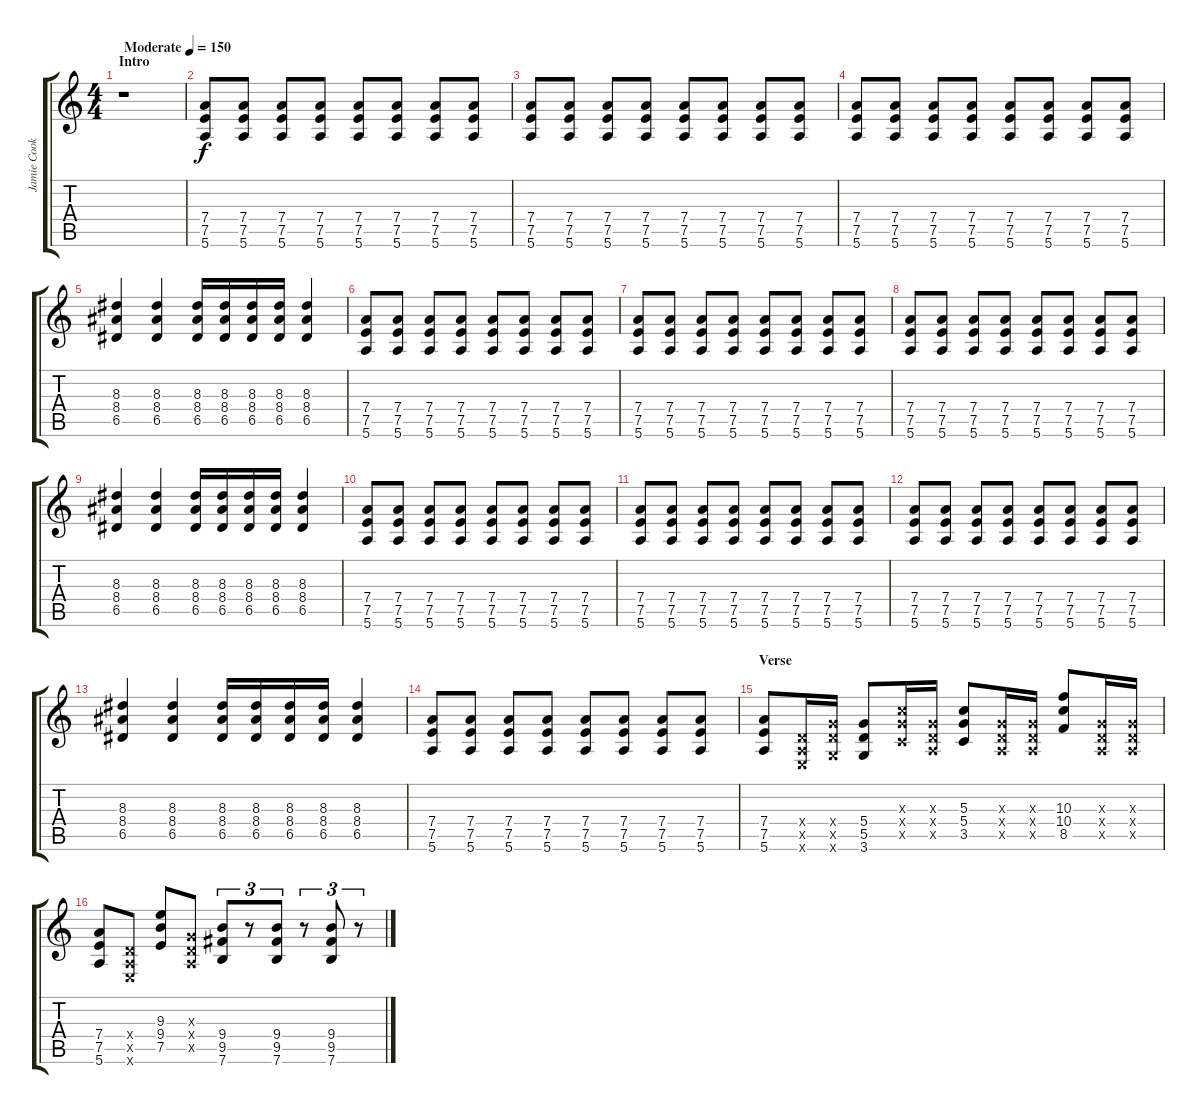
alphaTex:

\track ("Jamie Cook" "Jamie Cook") {instrument electricguitarjazz}
\staff {score tabs}
\tuning (E4 B3 G3 D3 A2 E2) {hide}
\ts (4 4)
\section ("" "Intro")
\tempo (150 "Moderate")
\clef g2
\ks c
r.1{dy f instrument electricguitarjazz} |
(7.4 7.5 5.6).8 (7.4 7.5 5.6).8 (7.4 7.5 5.6).8 (7.4 7.5 5.6).8 (7.4 7.5 5.6).8 (7.4 7.5 5.6).8 (7.4 7.5 5.6).8 (7.4 7.5 5.6).8 |
(7.4 7.5 5.6).8 (7.4 7.5 5.6).8 (7.4 7.5 5.6).8 (7.4 7.5 5.6).8 (7.4 7.5 5.6).8 (7.4 7.5 5.6).8 (7.4 7.5 5.6).8 (7.4 7.5 5.6).8 |
(7.4 7.5 5.6).8 (7.4 7.5 5.6).8 (7.4 7.5 5.6).8 (7.4 7.5 5.6).8 (7.4 7.5 5.6).8 (7.4 7.5 5.6).8 (7.4 7.5 5.6).8 (7.4 7.5 5.6).8 |
(8.3 8.4 6.5).4 (8.3 8.4 6.5).4 (8.3 8.4 6.5).16 (8.3 8.4 6.5).16 (8.3 8.4 6.5).16 (8.3 8.4 6.5).16 (8.3 8.4 6.5).4 |
(7.4 7.5 5.6).8 (7.4 7.5 5.6).8 (7.4 7.5 5.6).8 (7.4 7.5 5.6).8 (7.4 7.5 5.6).8 (7.4 7.5 5.6).8 (7.4 7.5 5.6).8 (7.4 7.5 5.6).8 |
(7.4 7.5 5.6).8 (7.4 7.5 5.6).8 (7.4 7.5 5.6).8 (7.4 7.5 5.6).8 (7.4 7.5 5.6).8 (7.4 7.5 5.6).8 (7.4 7.5 5.6).8 (7.4 7.5 5.6).8 |
(7.4 7.5 5.6).8 (7.4 7.5 5.6).8 (7.4 7.5 5.6).8 (7.4 7.5 5.6).8 (7.4 7.5 5.6).8 (7.4 7.5 5.6).8 (7.4 7.5 5.6).8 (7.4 7.5 5.6).8 |
(8.3 8.4 6.5).4 (8.3 8.4 6.5).4 (8.3 8.4 6.5).16 (8.3 8.4 6.5).16 (8.3 8.4 6.5).16 (8.3 8.4 6.5).16 (8.3 8.4 6.5).4 |
(7.4 7.5 5.6).8 (7.4 7.5 5.6).8 (7.4 7.5 5.6).8 (7.4 7.5 5.6).8 (7.4 7.5 5.6).8 (7.4 7.5 5.6).8 (7.4 7.5 5.6).8 (7.4 7.5 5.6).8 |
(7.4 7.5 5.6).8 (7.4 7.5 5.6).8 (7.4 7.5 5.6).8 (7.4 7.5 5.6).8 (7.4 7.5 5.6).8 (7.4 7.5 5.6).8 (7.4 7.5 5.6).8 (7.4 7.5 5.6).8 |
(7.4 7.5 5.6).8 (7.4 7.5 5.6).8 (7.4 7.5 5.6).8 (7.4 7.5 5.6).8 (7.4 7.5 5.6).8 (7.4 7.5 5.6).8 (7.4 7.5 5.6).8 (7.4 7.5 5.6).8 |
(8.3 8.4 6.5).4 (8.3 8.4 6.5).4 (8.3 8.4 6.5).16 (8.3 8.4 6.5).16 (8.3 8.4 6.5).16 (8.3 8.4 6.5).16 (8.3 8.4 6.5).4 |
(7.4 7.5 5.6).8 (7.4 7.5 5.6).8 (7.4 7.5 5.6).8 (7.4 7.5 5.6).8 (7.4 7.5 5.6).8 (7.4 7.5 5.6).8 (7.4 7.5 5.6).8 (7.4 7.5 5.6).8 |
\section ("" "Verse")
(7.4 7.5 5.6).8 (0.4{x} 0.5{x} 0.6{x}).16 (5.4{x} 5.5{x} 3.6{x}).16 (5.4 5.5 3.6).8 (5.3{x} 5.4{x} 3.5{x}).16 (0.3{x} 0.4{x} 0.5{x}).16 (5.3 5.4 3.5).8 (0.3{x} 0.4{x} 0.5{x}).16 (0.3{x} 0.4{x} 0.5{x}).16 (10.3 10.4 8.5).8 (0.3{x} 0.4{x} 0.5{x}).16 (0.3{x} 0.4{x} 0.5{x}).16 |
(7.4 7.5 5.6).8 (0.4{x} 0.5{x} 0.6{x}).8 (9.3 9.4 7.5).8 (0.3{x} 0.4{x} 0.5{x}).8 (9.4 9.5 7.6).8{tu (3 2)} r.8{tu (3 2)} (9.4 9.5 7.6).8{tu (3 2)} r.8{tu (3 2)} (9.4 9.5 7.6).8{tu (3 2)} r.8{tu (3 2)}
